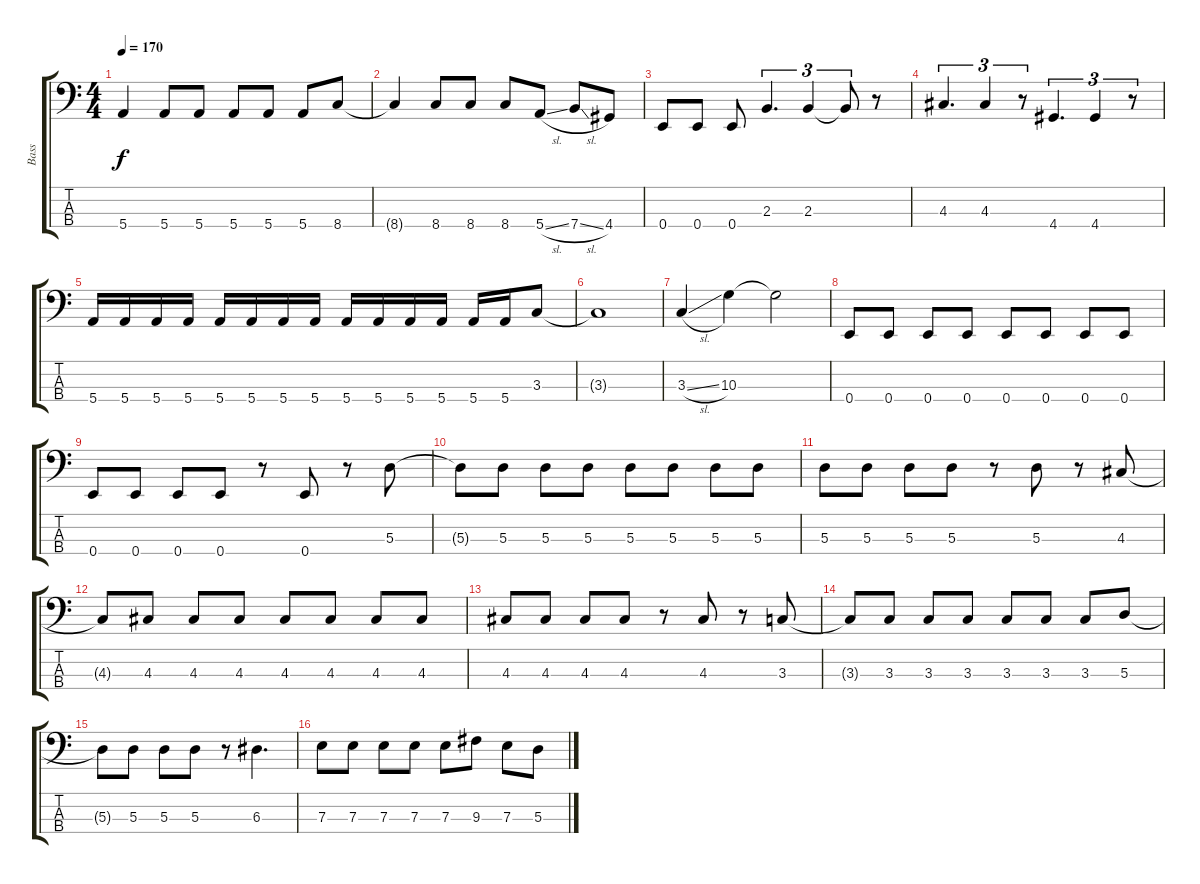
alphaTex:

\track ("Bass" "Bass") {instrument electricbasspick}
\staff {score tabs}
\tuning (G2 D2 A1 E1) {hide}
\ts (4 4)
\tempo 170
\clef f4
\ks c
5.4.4{dy f} 5.4.8 5.4.8 5.4.8 5.4.8 5.4.8 8.4.8 |
8.4{t}.4 8.4.8 8.4.8 8.4.8 5.4{sl}.8 7.4{sl}.8 4.4.8 |
0.4.8 0.4.8 0.4.8 2.3.4{d tu (3 2)} 2.3.4{tu (3 2)} 2.3{t}.8{tu (3 2)} r.8 |
4.3.4{d tu (3 2)} 4.3.4{tu (3 2)} r.8{tu (3 2)} 4.4.4{d tu (3 2)} 4.4.4{tu (3 2)} r.8{tu (3 2)} |
5.4.16 5.4.16 5.4.16 5.4.16 5.4.16 5.4.16 5.4.16 5.4.16 5.4.16 5.4.16 5.4.16 5.4.16 5.4.16 5.4.16 3.3.8 |
3.3{t}.1 |
3.3{sl}.4 10.3.4 10.3{t}.2 |
0.4.8 0.4.8 0.4.8 0.4.8 0.4.8 0.4.8 0.4.8 0.4.8 |
0.4.8 0.4.8 0.4.8 0.4.8 r.8 0.4.8 r.8 5.3.8 |
5.3{t}.8 5.3.8 5.3.8 5.3.8 5.3.8 5.3.8 5.3.8 5.3.8 |
5.3.8 5.3.8 5.3.8 5.3.8 r.8 5.3.8 r.8 4.3.8 |
4.3{t}.8 4.3.8 4.3.8 4.3.8 4.3.8 4.3.8 4.3.8 4.3.8 |
4.3.8 4.3.8 4.3.8 4.3.8 r.8 4.3.8 r.8 3.3.8 |
3.3{t}.8 3.3.8 3.3.8 3.3.8 3.3.8 3.3.8 3.3.8 5.3.8 |
5.3{t}.8 5.3.8 5.3.8 5.3.8 r.8 6.3.4{d} |
7.3.8 7.3.8 7.3.8 7.3.8 7.3.8 9.3.8 7.3.8 5.3.8
